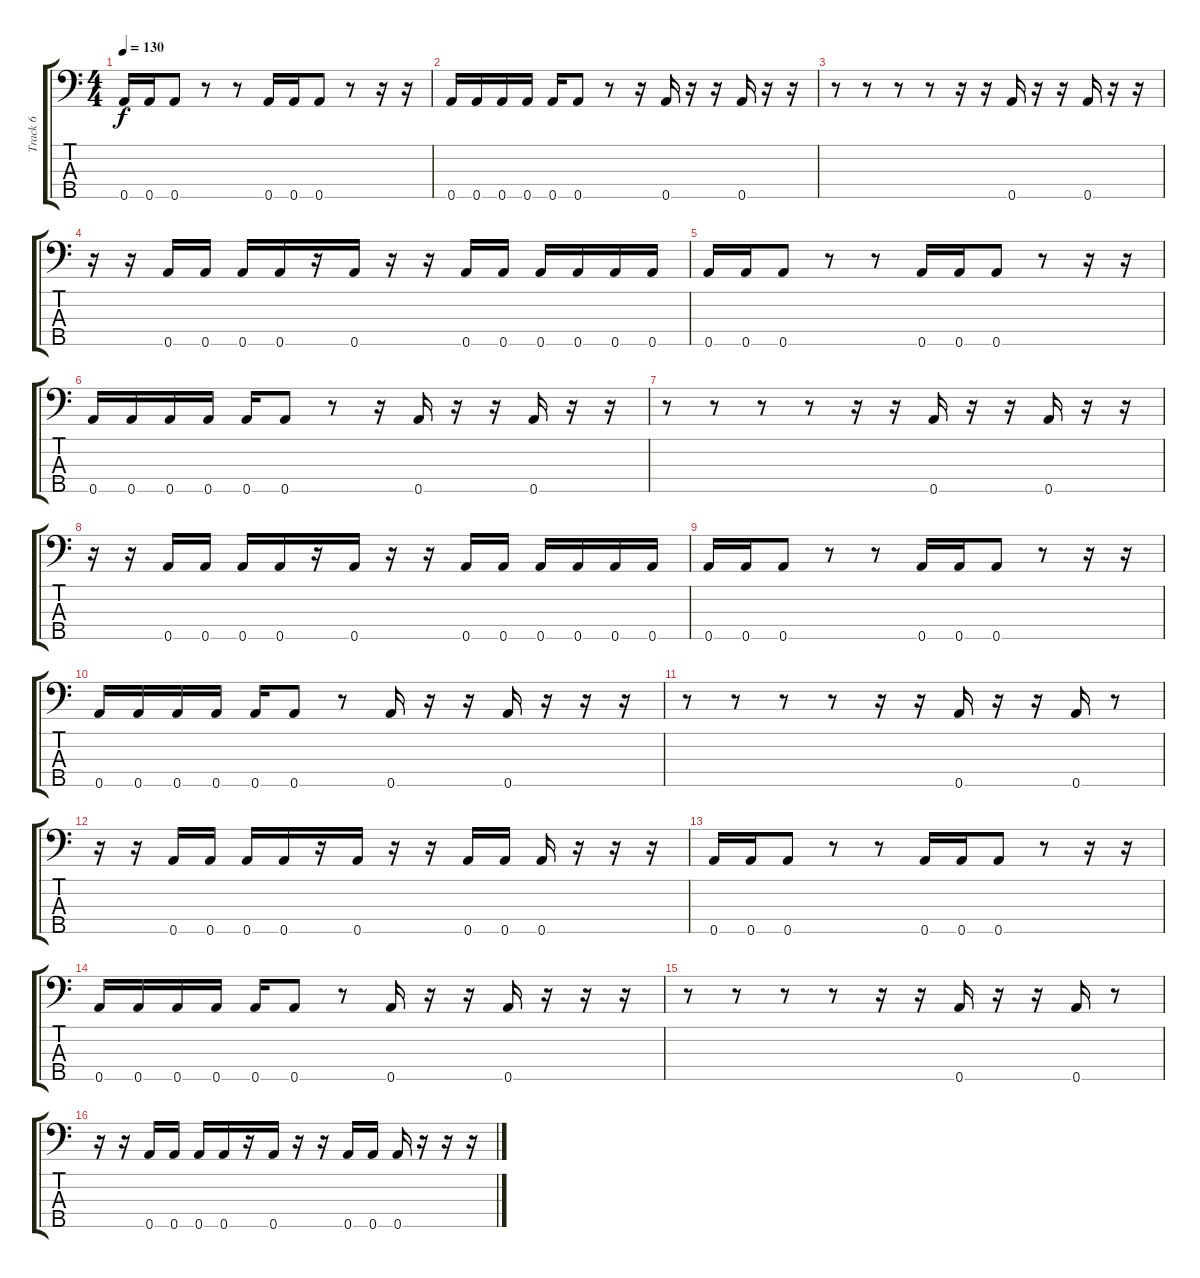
\track ("Track 6" "Track 6") {instrument electricbasspick}
\staff {score tabs}
\tuning (Gb1 D2 A2 E2 A1) {hide}
\ts (4 4)
\tempo 130
\clef f4
\ks c
0.5.16{dy f} 0.5.16 0.5.8 r.8 r.8 0.5.16 0.5.16 0.5.8 r.8 r.16 r.16 |
0.5.16 0.5.16 0.5.16 0.5.16 0.5.16 0.5.8 r.8 r.16 0.5.16 r.16 r.16 0.5.16 r.16 r.16 |
r.8 r.8 r.8 r.8 r.16 r.16 0.5.16 r.16 r.16 0.5.16 r.16 r.16 |
r.16 r.16 0.5.16 0.5.16 0.5.16 0.5.16 r.16 0.5.16 r.16 r.16 0.5.16 0.5.16 0.5.16 0.5.16 0.5.16 0.5.16 |
0.5.16 0.5.16 0.5.8 r.8 r.8 0.5.16 0.5.16 0.5.8 r.8 r.16 r.16 |
0.5.16 0.5.16 0.5.16 0.5.16 0.5.16 0.5.8 r.8 r.16 0.5.16 r.16 r.16 0.5.16 r.16 r.16 |
r.8 r.8 r.8 r.8 r.16 r.16 0.5.16 r.16 r.16 0.5.16 r.16 r.16 |
r.16 r.16 0.5.16 0.5.16 0.5.16 0.5.16 r.16 0.5.16 r.16 r.16 0.5.16 0.5.16 0.5.16 0.5.16 0.5.16 0.5.16 |
0.5.16 0.5.16 0.5.8 r.8 r.8 0.5.16 0.5.16 0.5.8 r.8 r.16 r.16 |
0.5.16 0.5.16 0.5.16 0.5.16 0.5.16 0.5.8 r.8 0.5.16 r.16 r.16 0.5.16 r.16 r.16 r.16 |
r.8 r.8 r.8 r.8 r.16 r.16 0.5.16 r.16 r.16 0.5.16 r.8 |
r.16 r.16 0.5.16 0.5.16 0.5.16 0.5.16 r.16 0.5.16 r.16 r.16 0.5.16 0.5.16 0.5.16 r.16 r.16 r.16 |
0.5.16 0.5.16 0.5.8 r.8 r.8 0.5.16 0.5.16 0.5.8 r.8 r.16 r.16 |
0.5.16 0.5.16 0.5.16 0.5.16 0.5.16 0.5.8 r.8 0.5.16 r.16 r.16 0.5.16 r.16 r.16 r.16 |
r.8 r.8 r.8 r.8 r.16 r.16 0.5.16 r.16 r.16 0.5.16 r.8 |
r.16 r.16 0.5.16 0.5.16 0.5.16 0.5.16 r.16 0.5.16 r.16 r.16 0.5.16 0.5.16 0.5.16 r.16 r.16 r.16
